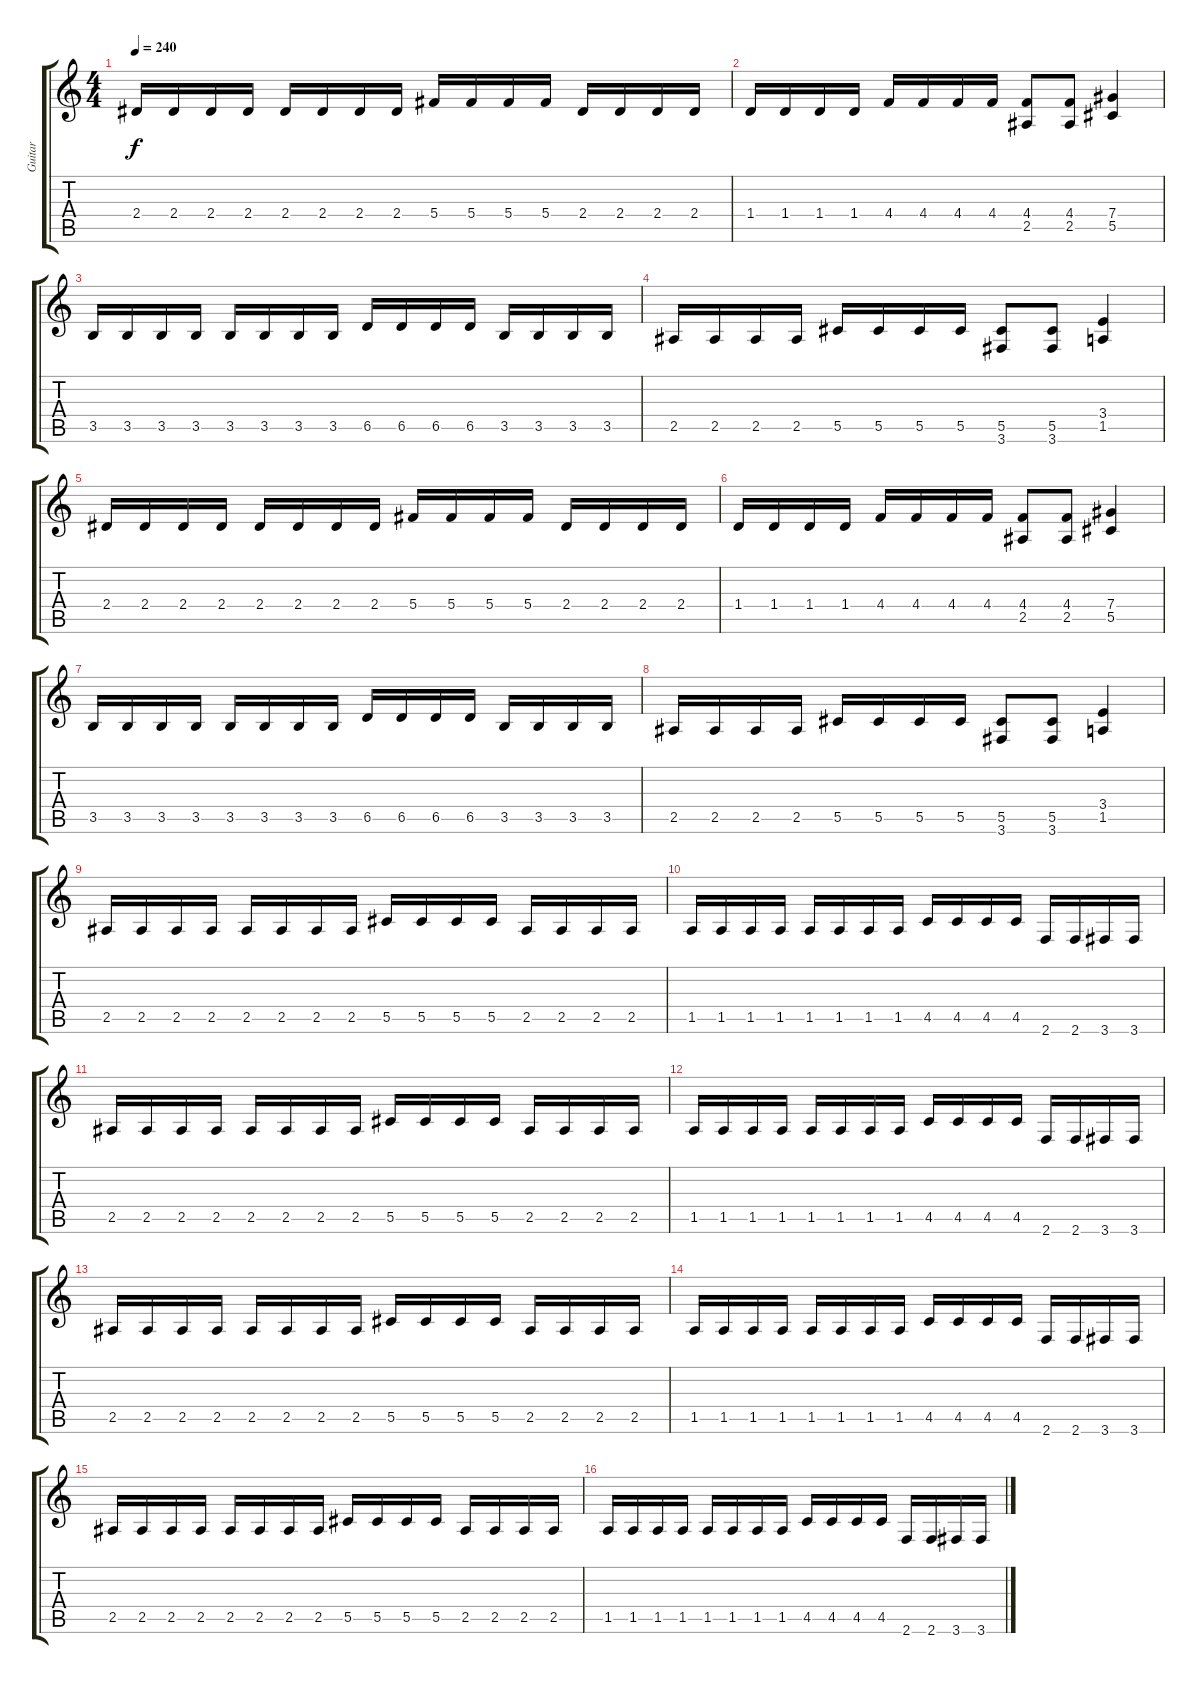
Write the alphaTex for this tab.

\track ("Guitar" "Guitar") {instrument distortionguitar}
\staff {score tabs}
\tuning (Eb4 Bb3 Gb3 Db3 Ab2 Eb2) {hide}
\ts (4 4)
\tempo 240
\clef g2
\ks c
2.4.16{dy f} 2.4.16 2.4.16 2.4.16 2.4.16 2.4.16 2.4.16 2.4.16 5.4.16 5.4.16 5.4.16 5.4.16 2.4.16 2.4.16 2.4.16 2.4.16 |
1.4.16 1.4.16 1.4.16 1.4.16 4.4.16 4.4.16 4.4.16 4.4.16 (4.4 2.5).8 (4.4 2.5).8 (7.4 5.5).4 |
3.5.16 3.5.16 3.5.16 3.5.16 3.5.16 3.5.16 3.5.16 3.5.16 6.5.16 6.5.16 6.5.16 6.5.16 3.5.16 3.5.16 3.5.16 3.5.16 |
2.5.16 2.5.16 2.5.16 2.5.16 5.5.16 5.5.16 5.5.16 5.5.16 (5.5 3.6).8 (5.5 3.6).8 (3.4 1.5).4 |
2.4.16 2.4.16 2.4.16 2.4.16 2.4.16 2.4.16 2.4.16 2.4.16 5.4.16 5.4.16 5.4.16 5.4.16 2.4.16 2.4.16 2.4.16 2.4.16 |
1.4.16 1.4.16 1.4.16 1.4.16 4.4.16 4.4.16 4.4.16 4.4.16 (4.4 2.5).8 (4.4 2.5).8 (7.4 5.5).4 |
3.5.16 3.5.16 3.5.16 3.5.16 3.5.16 3.5.16 3.5.16 3.5.16 6.5.16 6.5.16 6.5.16 6.5.16 3.5.16 3.5.16 3.5.16 3.5.16 |
2.5.16 2.5.16 2.5.16 2.5.16 5.5.16 5.5.16 5.5.16 5.5.16 (5.5 3.6).8 (5.5 3.6).8 (3.4 1.5).4 |
2.5.16 2.5.16 2.5.16 2.5.16 2.5.16 2.5.16 2.5.16 2.5.16 5.5.16 5.5.16 5.5.16 5.5.16 2.5.16 2.5.16 2.5.16 2.5.16 |
1.5.16 1.5.16 1.5.16 1.5.16 1.5.16 1.5.16 1.5.16 1.5.16 4.5.16 4.5.16 4.5.16 4.5.16 2.6.16 2.6.16 3.6.16 3.6.16 |
2.5.16 2.5.16 2.5.16 2.5.16 2.5.16 2.5.16 2.5.16 2.5.16 5.5.16 5.5.16 5.5.16 5.5.16 2.5.16 2.5.16 2.5.16 2.5.16 |
1.5.16 1.5.16 1.5.16 1.5.16 1.5.16 1.5.16 1.5.16 1.5.16 4.5.16 4.5.16 4.5.16 4.5.16 2.6.16 2.6.16 3.6.16 3.6.16 |
2.5.16 2.5.16 2.5.16 2.5.16 2.5.16 2.5.16 2.5.16 2.5.16 5.5.16 5.5.16 5.5.16 5.5.16 2.5.16 2.5.16 2.5.16 2.5.16 |
1.5.16 1.5.16 1.5.16 1.5.16 1.5.16 1.5.16 1.5.16 1.5.16 4.5.16 4.5.16 4.5.16 4.5.16 2.6.16 2.6.16 3.6.16 3.6.16 |
2.5.16 2.5.16 2.5.16 2.5.16 2.5.16 2.5.16 2.5.16 2.5.16 5.5.16 5.5.16 5.5.16 5.5.16 2.5.16 2.5.16 2.5.16 2.5.16 |
1.5.16 1.5.16 1.5.16 1.5.16 1.5.16 1.5.16 1.5.16 1.5.16 4.5.16 4.5.16 4.5.16 4.5.16 2.6.16 2.6.16 3.6.16 3.6.16
